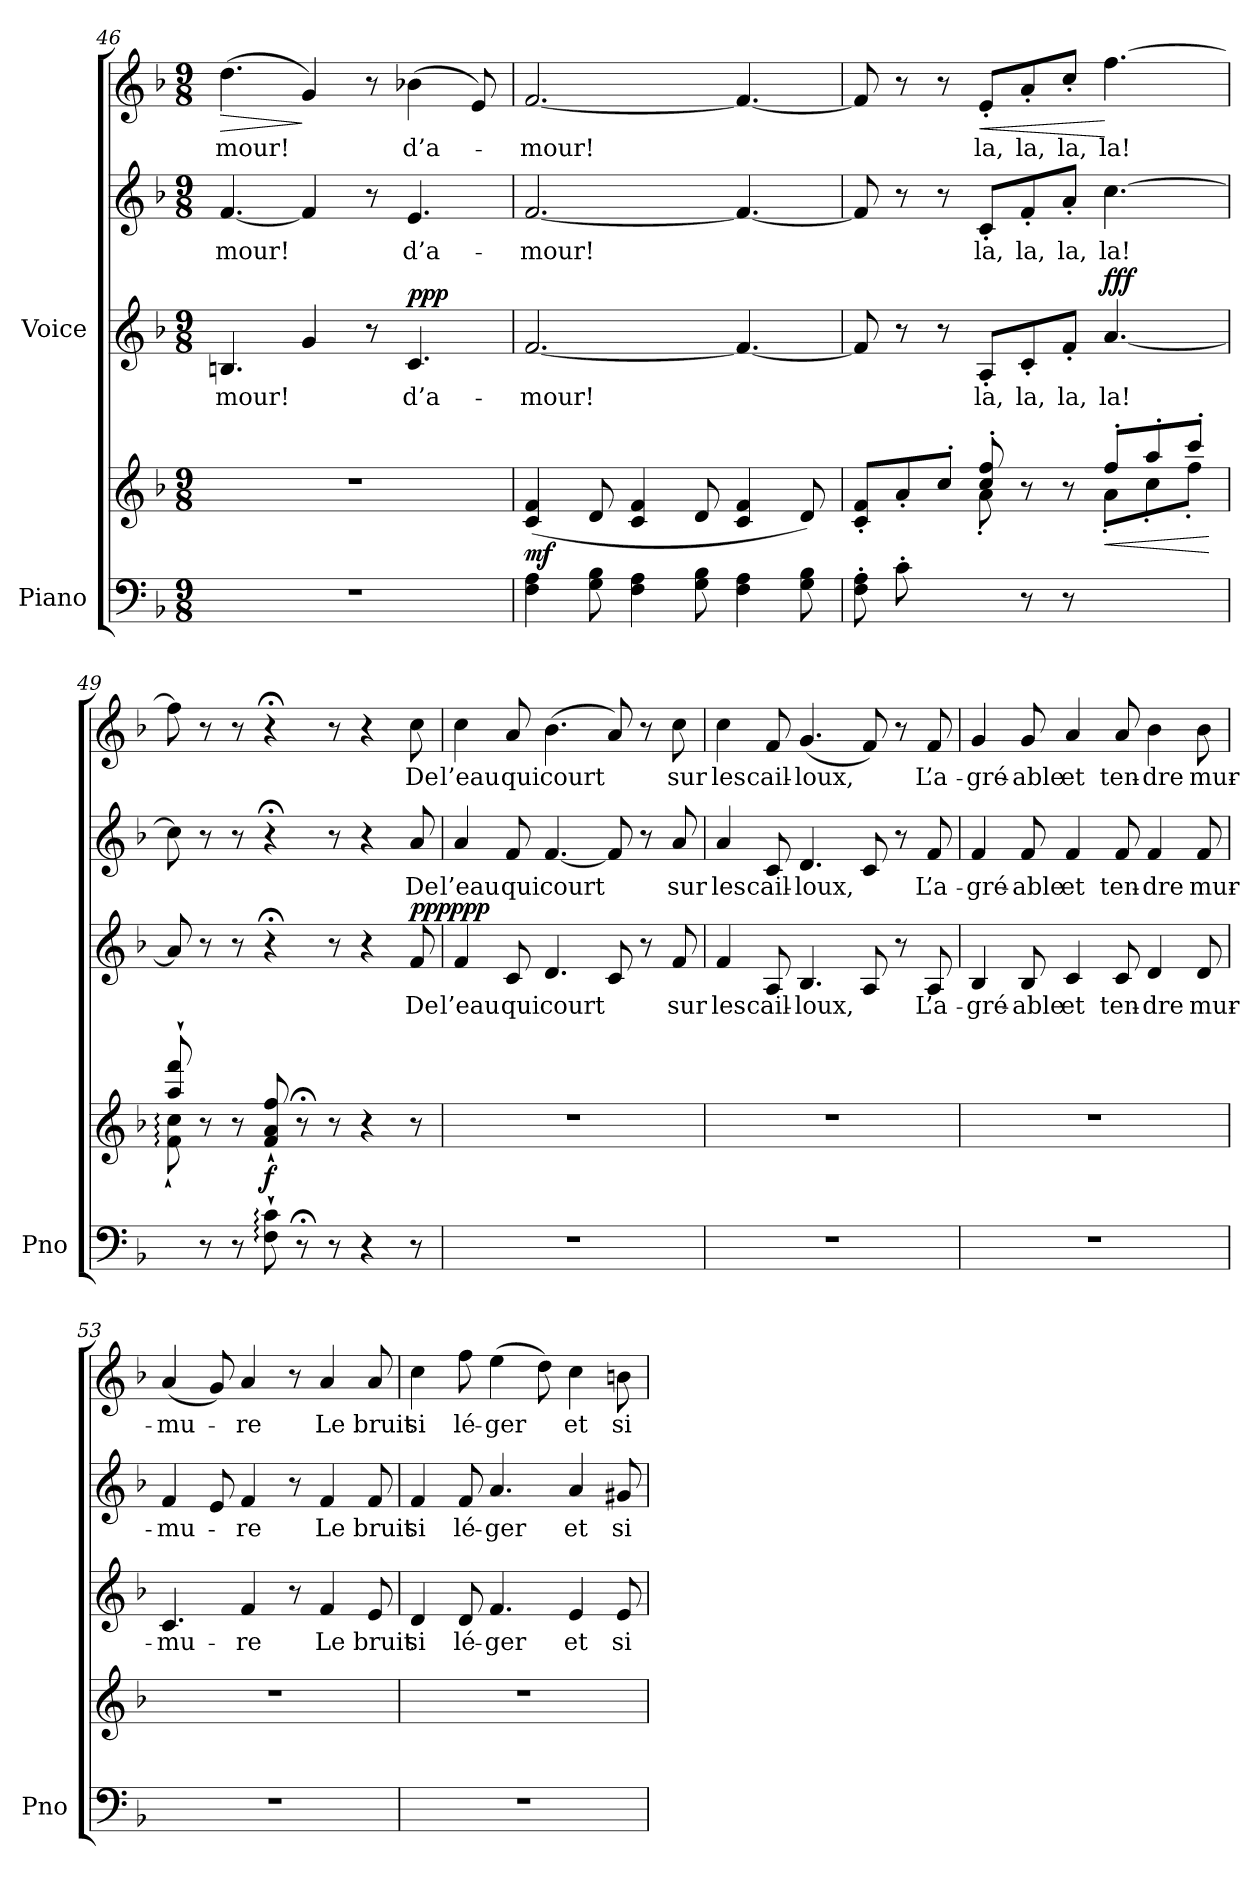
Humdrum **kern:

**kern	**kern	**dynam	**kern	**text	**kern	**text	**kern	**text	**dynam
*part2	*part2	*part2	*part1	*part1	*part1	*part1	*part1	*part1	*part1
*staff5	*staff4	*staff4/5	*staff3	*staff3	*staff2	*staff2	*staff1	*staff1	*staff1/2/3
*I"Piano	*	*	*I"Voice	*	*	*	*	*	*
*I'Pno	*	*	*	*	*	*	*	*	*
*clefF4	*clefG2	*	*clefG2	*	*clefG2	*	*clefG2	*	*
*k[b-]	*k[b-]	*	*k[b-]	*	*k[b-]	*	*k[b-]	*	*
*M9/8	*M9/8	*	*M9/8	*	*M9/8	*	*M9/8	*	*
=46	=46	=46	=46	=46	=46	=46	=46	=46	=46
!	!	!	!	!LO:LY:b	!	!LO:LY:b	!	!LO:LY:b	!LO:HP:b
8%9r	8%9r	.	4.Bn/	-mour!	[4.f/	-mour!	(4.dd\	-mour!	>
.	.	.	4g/	.	4f/]	.	4g/)	.	]
.	.	.	8r	.	8r	.	8r	.	.
!	!	!	!	!LO:LY:b	!	!LO:LY:b	!	!LO:LY:b	!LO:DY:a=3
!	!	!	!	!	!	!	!	!	!LO:DY:n=1:a=2
!	!	!	!	!	!	!	!	!	!LO:DY:n=2:a
.	.	.	4.c/	d’a-	4.e/	d’a-	(4b-X\	d’a-	p p p
.	.	.	.	.	.	.	8e/)	.	.
=47	=47	=47	=47	=47	=47	=47	=47	=47	=47
!	!	!LO:DY:b	!	!LO:LY:b	!	!LO:LY:b	!	!LO:LY:b	!
4F\ 4A\	(>4c/ 4f/	mf	[2.f/	-mour!	[2.f/	-mour!	[2.f/	-mour!	.
8G\ 8B-\	8d/	.	.	.	.	.	.	.	.
4F\ 4A\	4c/ 4f/	.	.	.	.	.	.	.	.
8G\ 8B-\	8d/	.	.	.	.	.	.	.	.
4F\ 4A\	4c/ 4f/	.	4.f/_	.	4.f/_	.	4.f/_	.	.
8G\ 8B-\	8d/)	.	.	.	.	.	.	.	.
!!LO:PB:g=z
=48	=48	=48	=48	=48	=48	=48	=48	=48	=48
*	*^	*	*	*	*	*	*	*	*
8F\' 8A\'L	8c/' 8f/'L	4ryy	.	8f/]	.	8f/]	.	8f/]	.	.
8c'\	8a'/	.	.	8r	.	8r	.	8r	.	.
4ryy	8cc'/J	8f'\J	.	8r	.	8r	.	8r	.	.
!	!	!	!	!	!LO:LY:b	!	!LO:LY:b	!	!LO:LY:b	!LO:HP:b
.	8cc/'> 8ff/'>	8a'<\	.	8A'/L	la,	8c'/L	la,	8e'/L	la,	<
!	!	!	!	!	!LO:LY:b	!	!LO:LY:b	!	!LO:LY:b	!
8r	8r	4ryy	.	8c'/	la,	8f'/	la,	8a'/	la,	.
!	!	!	!	!	!LO:LY:b	!	!LO:LY:b	!	!LO:LY:b	!
8r	8r	.	.	8f'/J	la,	8a'/J	la,	8cc'/J	la,	.
!	!	!	!LO:HP:b	!	!LO:LY:b	!	!LO:LY:b	!	!LO:LY:b	!LO:DY:n=1:a=3
!	!	!	!	!	!	!	!	!	!	!LO:DY:n=2:a=2
!	!	!	!	!	!	!	!	!	!	!LO:DY:n=3:a
4.ryy	8ff'>/L	8a'<\L	<	[4.a/	la!	[4.cc\	la!	[4.ff\	la!	[ f f f
.	8aa'>/	8cc'<\	.	.	.	.	.	.	.	.
.	8ccc'>/J	8ff'<\J	.	.	.	.	.	.	.	.
*	*v	*v	*	*	*	*	*	*	*	*
.	.	[	.	.	.	.	.	.	.
=49	=49	=49	=49	=49	=49	=49	=49	=49	=49
*	*^	*	*	*	*	*	*	*	*
8ryy	8aa/`> 8fff/`>	8f\::`< 8cc\::`<	.	8a/]	.	8cc\]	.	8ff\]	.	.
8r	8r	1ryy	.	8r	.	8r	.	8r	.	.
8r	8r	.	.	8r	.	8r	.	8r	.	.
!	!	!	!LO:DY:b	!	!	!	!	!	!	!
8F\::`< 8c\::`<	8f/`> 8a/`> 8ff/`>	.	f	4r;<	.	4r;<	.	4r;<	.	.
8r;<	8r;<	.	.	.	.	.	.	.	.	.
8r	8r	.	.	8r	.	8r	.	8r	.	.
4r	4r	.	.	4r	.	4r	.	4r	.	.
!	!	!	!	!	!LO:LY:b	!	!LO:LY:b	!	!LO:LY:b	!LO:DY:a=3
!	!	!	!	!	!	!	!	!	!	!LO:DY:n=1:a=2
!	!	!	!	!	!	!	!	!	!	!LO:DY:n=2:a
8r	8r	.	.	8f/	De	8a/	De	8cc\	De	pp pp pp
*	*v	*v	*	*	*	*	*	*	*	*
=50	=50	=50	=50	=50	=50	=50	=50	=50	=50
!	!	!	!	!LO:LY:b	!	!LO:LY:b	!	!LO:LY:b	!
8%9r	8%9r	.	4f/	l’eau	4a/	l’eau	4cc\	l’eau	.
!	!	!	!	!LO:LY:b	!	!LO:LY:b	!	!LO:LY:b	!
.	.	.	8c/	qui	8f/	qui	8a/	qui	.
!	!	!	!	!LO:LY:b	!	!LO:LY:b	!	!LO:LY:b	!
.	.	.	4.d/	court	[4.f/	court	(4.b-\	court	.
.	.	.	8c/	.	8f/]	.	8a/)	.	.
.	.	.	8r	.	8r	.	8r	.	.
!	!	!	!	!LO:LY:b	!	!LO:LY:b	!	!LO:LY:b	!
.	.	.	8f/	sur	8a/	sur	8cc\	sur	.
!!LO:LB:g=z
=51	=51	=51	=51	=51	=51	=51	=51	=51	=51
!	!	!	!	!LO:LY:b	!	!LO:LY:b	!	!LO:LY:b	!
8%9r	8%9r	.	4f/	les	4a/	les	4cc\	les	.
!	!	!	!	!LO:LY:b	!	!LO:LY:b	!	!LO:LY:b	!
.	.	.	8A/	cail-	8c/	cail-	8f/	cail-	.
!	!	!	!	!LO:LY:b	!	!LO:LY:b	!	!LO:LY:b	!
.	.	.	4.B-/	-loux,	4.d/	-loux,	(4.g/	-loux,	.
.	.	.	8A/	.	8c/	.	8f/)	.	.
.	.	.	8r	.	8r	.	8r	.	.
!	!	!	!	!LO:LY:b	!	!LO:LY:b	!	!LO:LY:b	!
.	.	.	8A/	L’a-	8f/	L’a-	8f/	L’a-	.
=52	=52	=52	=52	=52	=52	=52	=52	=52	=52
!	!	!	!	!LO:LY:b	!	!LO:LY:b	!	!LO:LY:b	!
8%9r	8%9r	.	4B-/	-gré-	4f/	-gré-	4g/	-gré-	.
!	!	!	!	!LO:LY:b	!	!LO:LY:b	!	!LO:LY:b	!
.	.	.	8B-/	-able	8f/	-able	8g/	-able	.
!	!	!	!	!LO:LY:b	!	!LO:LY:b	!	!LO:LY:b	!
.	.	.	4c/	et	4f/	et	4a/	et	.
!	!	!	!	!LO:LY:b	!	!LO:LY:b	!	!LO:LY:b	!
.	.	.	8c/	ten-	8f/	ten-	8a/	ten-	.
!	!	!	!	!LO:LY:b	!	!LO:LY:b	!	!LO:LY:b	!
.	.	.	4d/	-dre	4f/	-dre	4b-\	-dre	.
!	!	!	!	!LO:LY:b	!	!LO:LY:b	!	!LO:LY:b	!
.	.	.	8d/	mur-	8f/	mur-	8b-\	mur-	.
=53	=53	=53	=53	=53	=53	=53	=53	=53	=53
!	!	!	!	!LO:LY:b	!	!LO:LY:b	!	!LO:LY:b	!
8%9r	8%9r	.	4.c/	-mu-	4f/	-mu-	(4a/	-mu-	.
.	.	.	.	.	8e/	.	8g/)	.	.
!	!	!	!	!LO:LY:b	!	!LO:LY:b	!	!LO:LY:b	!
.	.	.	4f/	-re	4f/	-re	4a/	-re	.
.	.	.	8r	.	8r	.	8r	.	.
!	!	!	!	!LO:LY:b	!	!LO:LY:b	!	!LO:LY:b	!
.	.	.	4f/	Le	4f/	Le	4a/	Le	.
!	!	!	!	!LO:LY:b	!	!LO:LY:b	!	!LO:LY:b	!
.	.	.	8e/	bruit	8f/	bruit	8a/	bruit	.
!!LO:LB:g=z
=54	=54	=54	=54	=54	=54	=54	=54	=54	=54
!	!	!	!	!LO:LY:b	!	!LO:LY:b	!	!LO:LY:b	!
8%9r	8%9r	.	4d/	si	4f/	si	4cc\	si	.
!	!	!	!	!LO:LY:b	!	!LO:LY:b	!	!LO:LY:b	!
.	.	.	8d/	lé-	8f/	lé-	8ff\	lé-	.
!	!	!	!	!LO:LY:b	!	!LO:LY:b	!	!LO:LY:b	!
.	.	.	4.f/	-ger	4.a/	-ger	(4ee\	-ger	.
.	.	.	.	.	.	.	8dd\)	.	.
!	!	!	!	!LO:LY:b	!	!LO:LY:b	!	!LO:LY:b	!
.	.	.	4e/	et	4a/	et	4cc\	et	.
!	!	!	!	!LO:LY:b	!	!LO:LY:b	!	!LO:LY:b	!
.	.	.	8e/	si	8g#X/	si	8bn\	si	.
=	=	=	=	=	=	=	=	=	=
*-	*-	*-	*-	*-	*-	*-	*-	*-	*-
